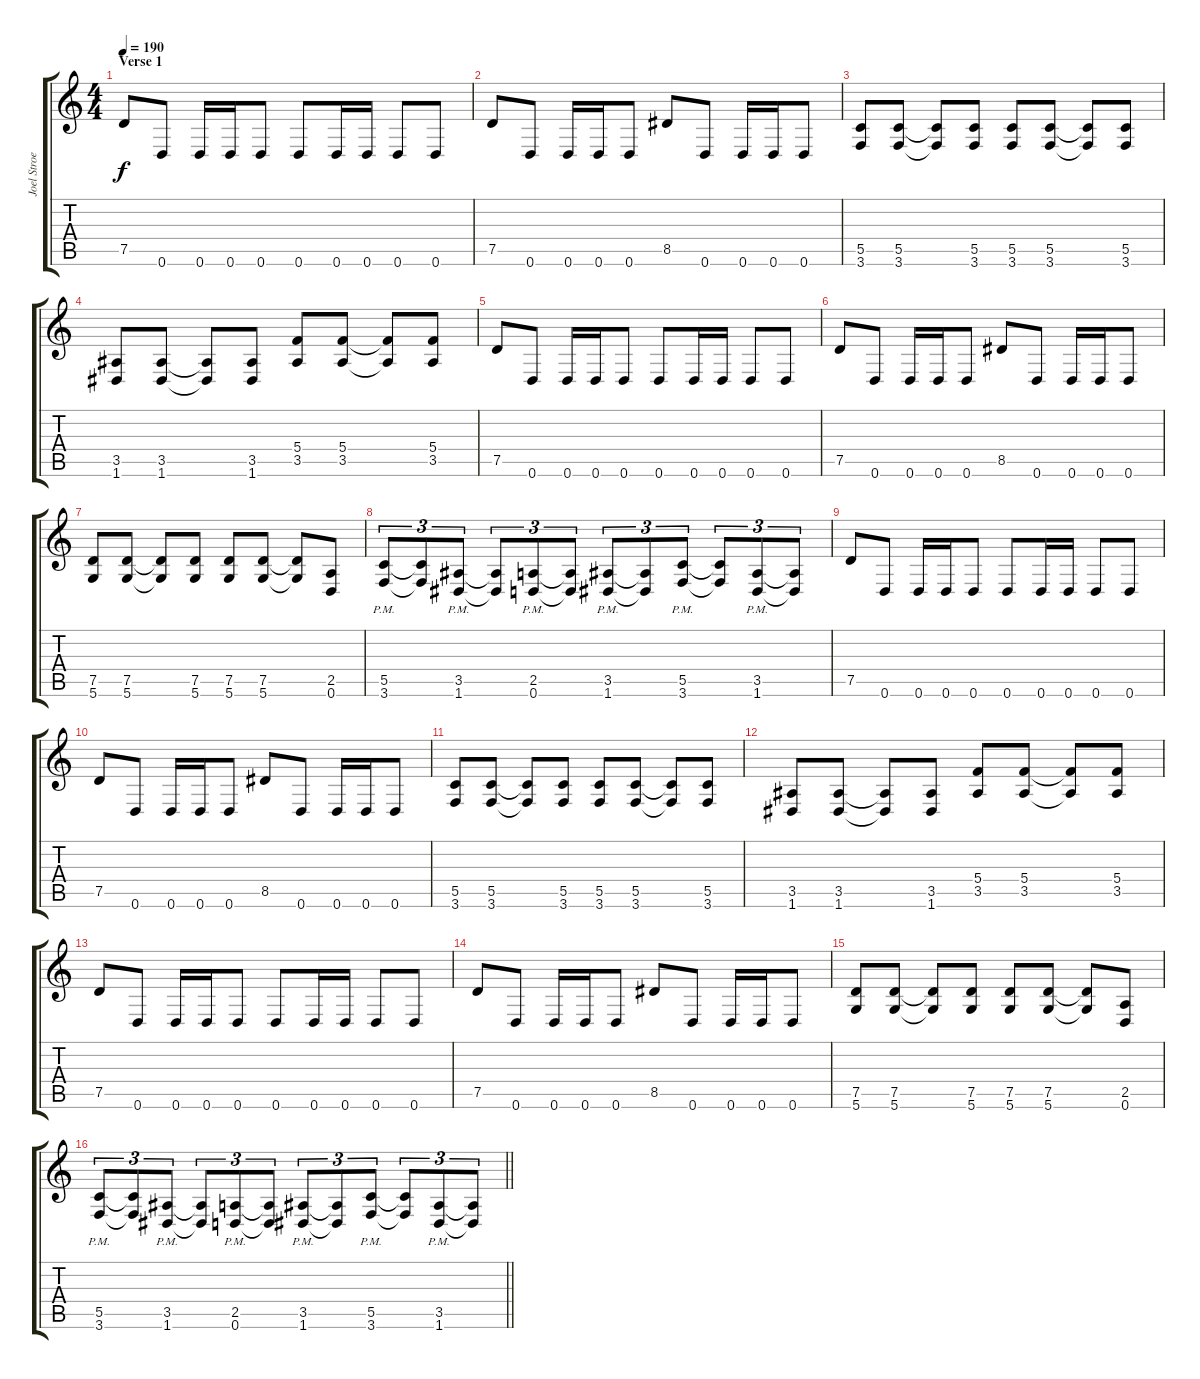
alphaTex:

\track ("Joel Stroetzel" "Joel Stroe") {instrument distortionguitar}
\staff {score tabs}
\tuning (D4 A3 F3 C3 G2 D2) {hide}
\ts (4 4)
\section ("" "Verse 1")
\tempo 190
\clef g2
\ks c
7.5.8{dy f instrument distortionguitar} 0.6.8 0.6.16 0.6.16 0.6.8 0.6.8 0.6.16 0.6.16 0.6.8 0.6.8 |
7.5.8 0.6.8 0.6.16 0.6.16 0.6.8 8.5.8 0.6.8 0.6.16 0.6.16 0.6.8 |
(5.5 3.6).8 (5.5 3.6).8 (5.5{t} 3.6{t}).8 (5.5 3.6).8 (5.5 3.6).8 (5.5 3.6).8 (5.5{t} 3.6{t}).8 (5.5 3.6).8 |
(3.5 1.6).8 (3.5 1.6).8 (3.5{t} 1.6{t}).8 (3.5 1.6).8 (5.4 3.5).8 (5.4 3.5).8 (5.4{t} 3.5{t}).8 (5.4 3.5).8 |
7.5.8 0.6.8 0.6.16 0.6.16 0.6.8 0.6.8 0.6.16 0.6.16 0.6.8 0.6.8 |
7.5.8 0.6.8 0.6.16 0.6.16 0.6.8 8.5.8 0.6.8 0.6.16 0.6.16 0.6.8 |
(7.5 5.6).8 (7.5 5.6).8 (7.5{t} 5.6{t}).8 (7.5 5.6).8 (7.5 5.6).8 (7.5 5.6).8 (7.5{t} 5.6{t}).8 (2.5 0.6).8 |
(5.5{pm} 3.6{pm}).8{tu (3 2)} (5.5{t} 3.6{t}).8{tu (3 2)} (3.5{pm} 1.6{pm}).8{tu (3 2)} (3.5{t} 1.6{t}).8{tu (3 2)} (2.5{pm} 0.6{pm}).8{tu (3 2)} (2.5{t} 0.6{t}).8{tu (3 2)} (3.5{pm} 1.6{pm}).8{tu (3 2)} (3.5{t} 1.6{t}).8{tu (3 2)} (5.5{pm} 3.6{pm}).8{tu (3 2)} (5.5{t} 3.6{t}).8{tu (3 2)} (3.5{pm} 1.6{pm}).8{tu (3 2)} (3.5{t} 1.6{t}).8{tu (3 2)} |
7.5.8 0.6.8 0.6.16 0.6.16 0.6.8 0.6.8 0.6.16 0.6.16 0.6.8 0.6.8 |
7.5.8 0.6.8 0.6.16 0.6.16 0.6.8 8.5.8 0.6.8 0.6.16 0.6.16 0.6.8 |
(5.5 3.6).8 (5.5 3.6).8 (5.5{t} 3.6{t}).8 (5.5 3.6).8 (5.5 3.6).8 (5.5 3.6).8 (5.5{t} 3.6{t}).8 (5.5 3.6).8 |
(3.5 1.6).8 (3.5 1.6).8 (3.5{t} 1.6{t}).8 (3.5 1.6).8 (5.4 3.5).8 (5.4 3.5).8 (5.4{t} 3.5{t}).8 (5.4 3.5).8 |
7.5.8 0.6.8 0.6.16 0.6.16 0.6.8 0.6.8 0.6.16 0.6.16 0.6.8 0.6.8 |
7.5.8 0.6.8 0.6.16 0.6.16 0.6.8 8.5.8 0.6.8 0.6.16 0.6.16 0.6.8 |
(7.5 5.6).8 (7.5 5.6).8 (7.5{t} 5.6{t}).8 (7.5 5.6).8 (7.5 5.6).8 (7.5 5.6).8 (7.5{t} 5.6{t}).8 (2.5 0.6).8 |
\barLineRight lightlight
(5.5{pm} 3.6{pm}).8{tu (3 2)} (5.5{t} 3.6{t}).8{tu (3 2)} (3.5{pm} 1.6{pm}).8{tu (3 2)} (3.5{t} 1.6{t}).8{tu (3 2)} (2.5{pm} 0.6{pm}).8{tu (3 2)} (2.5{t} 0.6{t}).8{tu (3 2)} (3.5{pm} 1.6{pm}).8{tu (3 2)} (3.5{t} 1.6{t}).8{tu (3 2)} (5.5{pm} 3.6{pm}).8{tu (3 2)} (5.5{t} 3.6{t}).8{tu (3 2)} (3.5{pm} 1.6{pm}).8{tu (3 2)} (3.5{t} 1.6{t}).8{tu (3 2)}
